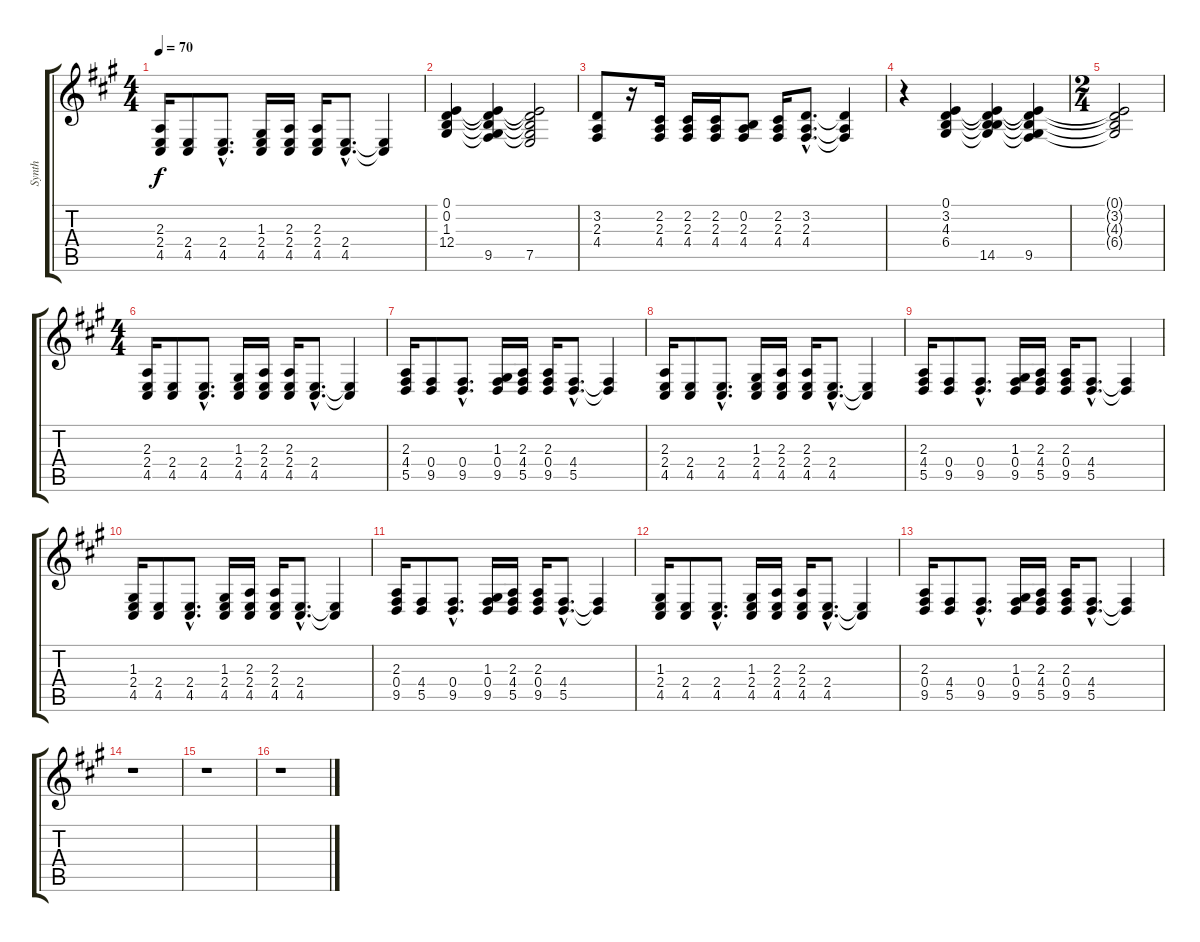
\track ("Synth" "Synth") {instrument stringensemble1}
\staff {score tabs}
\tuning (E4 B3 G3 D3 A2 E2) {hide}
\ts (4 4)
\tempo 70
\clef g2
\ks a
(2.3 2.4 4.5).16{dy f} (2.4 4.5).8 (2.4{hac} 4.5{hac}).8{d} (1.3 2.4 4.5).16 (2.3 2.4 4.5).16 (2.3 2.4 4.5).16 (2.4{hac} 4.5{hac}).8{d} (2.4{t} 4.5{t}).4 |
(0.1 0.2 1.3 12.4).4 (0.1{t} 0.2{t} 1.3{t} 12.4{t} 9.5).4 (0.1{t} 0.2{t} 1.3{t} 12.4{t} 7.5).2 |
(3.2 2.3 4.4).8 r.16 (2.2 2.3 4.4).16 (2.2 2.3 4.4).16 (2.2 2.3 4.4).16 (0.2 2.3 4.4).8 (2.2 2.3 4.4).16 (3.2{hac} 2.3{hac} 4.4{hac}).8{d} (3.2{t} 2.3{t} 4.4{t}).4 |
r.4 (0.1 3.2 4.3 6.4).4 (0.1{t} 3.2{t} 4.3{t} 6.4{t} 14.5).4 (0.1{t} 3.2{t} 4.3{t} 6.4{t} 9.5).4 |
\ts (2 4)
(0.1{t} 3.2{t} 4.3{t} 6.4{t}).2 |
\ts (4 4)
(2.3 2.4 4.5).16 (2.4 4.5).8 (2.4{hac} 4.5{hac}).8{d} (1.3 2.4 4.5).16 (2.3 2.4 4.5).16 (2.3 2.4 4.5).16 (2.4{hac} 4.5{hac}).8{d} (2.4{t} 4.5{t}).4 |
(2.3 4.4 5.5).16 (0.4 9.5).8 (0.4{hac} 9.5{hac}).8{d} (1.3 0.4 9.5).16 (2.3 4.4 5.5).16 (2.3 0.4 9.5).16 (4.4{hac} 5.5{hac}).8{d} (4.4{t} 5.5{t}).4 |
(2.3 2.4 4.5).16 (2.4 4.5).8 (2.4{hac} 4.5{hac}).8{d} (1.3 2.4 4.5).16 (2.3 2.4 4.5).16 (2.3 2.4 4.5).16 (2.4{hac} 4.5{hac}).8{d} (2.4{t} 4.5{t}).4 |
(2.3 4.4 5.5).16 (0.4 9.5).8 (0.4{hac} 9.5{hac}).8{d} (1.3 0.4 9.5).16 (2.3 4.4 5.5).16 (2.3 0.4 9.5).16 (4.4{hac} 5.5{hac}).8{d} (4.4{t} 5.5{t}).4 |
(1.3 2.4 4.5).16 (2.4 4.5).8 (2.4{hac} 4.5{hac}).8{d} (1.3 2.4 4.5).16 (2.3 2.4 4.5).16 (2.3 2.4 4.5).16 (2.4{hac} 4.5{hac}).8{d} (2.4{t} 4.5{t}).4 |
(2.3 0.4 9.5).16 (4.4 5.5).8 (0.4{hac} 9.5{hac}).8{d} (1.3 0.4 9.5).16 (2.3 4.4 5.5).16 (2.3 0.4 9.5).16 (4.4{hac} 5.5{hac}).8{d} (4.4{t} 5.5{t}).4 |
(1.3 2.4 4.5).16 (2.4 4.5).8 (2.4{hac} 4.5{hac}).8{d} (1.3 2.4 4.5).16 (2.3 2.4 4.5).16 (2.3 2.4 4.5).16 (2.4{hac} 4.5{hac}).8{d} (2.4{t} 4.5{t}).4 |
(2.3 0.4 9.5).16 (4.4 5.5).8 (0.4{hac} 9.5{hac}).8{d} (1.3 0.4 9.5).16 (2.3 4.4 5.5).16 (2.3 0.4 9.5).16 (4.4{hac} 5.5{hac}).8{d} (4.4{t} 5.5{t}).4 |
r.1 |
r.1 |
r.1
